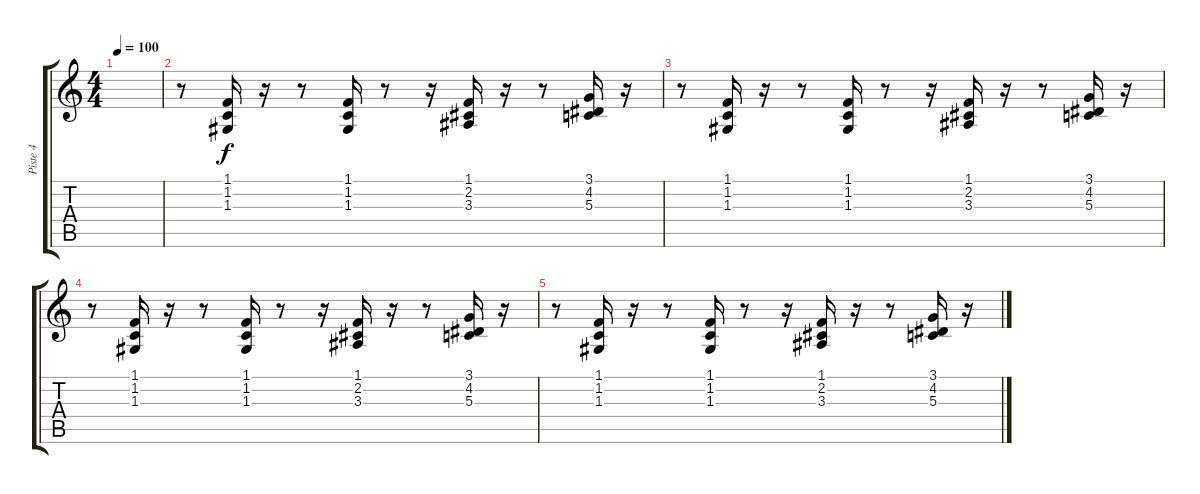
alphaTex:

\track ("Piste 4" "Piste 4") {instrument acousticgrandpiano}
\staff {score tabs}
\tuning (E4 B3 G3 D3 A2 E2) {hide}
\ts (4 4)
\tempo 100
\clef g2
\ks c
|
r.8 (1.1 1.2 1.3).16 r.16 r.8 (1.1 1.2 1.3).16 r.8 r.16 (1.1 2.2 3.3).16 r.16 r.8 (3.1 4.2 5.3).16 r.16 |
r.8 (1.1 1.2 1.3).16 r.16 r.8 (1.1 1.2 1.3).16 r.8 r.16 (1.1 2.2 3.3).16 r.16 r.8 (3.1 4.2 5.3).16 r.16 |
r.8 (1.1 1.2 1.3).16 r.16 r.8 (1.1 1.2 1.3).16 r.8 r.16 (1.1 2.2 3.3).16 r.16 r.8 (3.1 4.2 5.3).16 r.16 |
r.8 (1.1 1.2 1.3).16 r.16 r.8 (1.1 1.2 1.3).16 r.8 r.16 (1.1 2.2 3.3).16 r.16 r.8 (3.1 4.2 5.3).16 r.16
